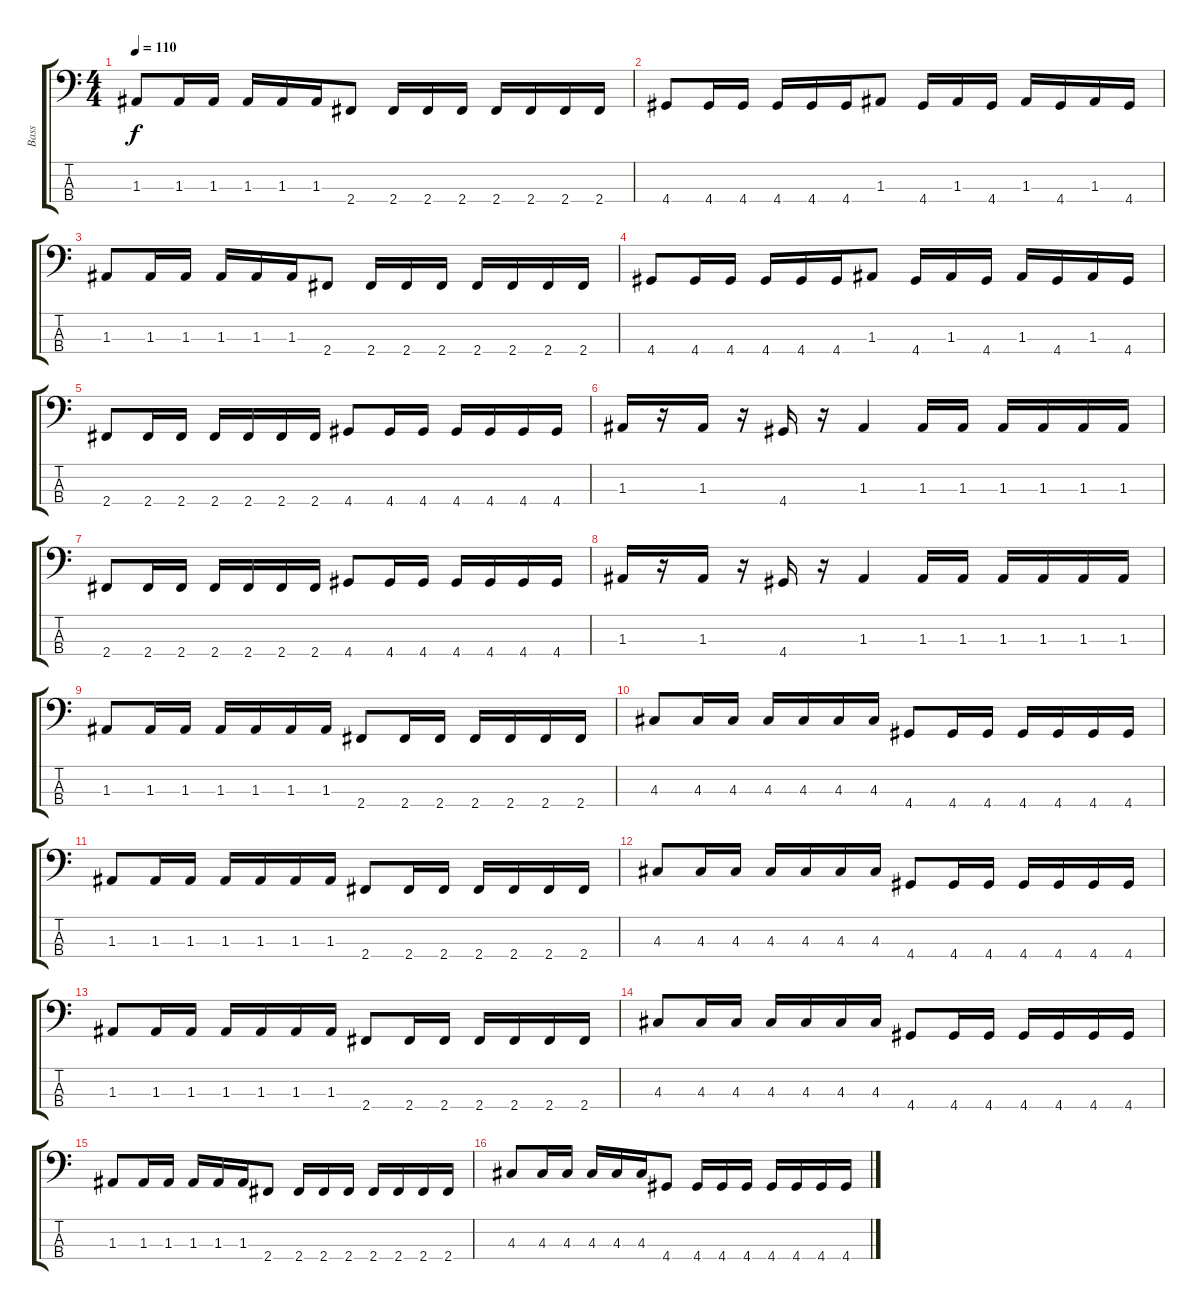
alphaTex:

\track ("Bass" "Bass") {instrument electricbassfinger}
\staff {score tabs}
\tuning (G2 D2 A1 E1) {hide}
\ts (4 4)
\tempo 110
\clef f4
\ks c
1.3.8{dy f} 1.3.16 1.3.16 1.3.16 1.3.16 1.3.16 2.4.8 2.4.16 2.4.16 2.4.16 2.4.16 2.4.16 2.4.16 2.4.16 |
4.4.8 4.4.16 4.4.16 4.4.16 4.4.16 4.4.16 1.3.8 4.4.16 1.3.16 4.4.16 1.3.16 4.4.16 1.3.16 4.4.16 |
1.3.8 1.3.16 1.3.16 1.3.16 1.3.16 1.3.16 2.4.8 2.4.16 2.4.16 2.4.16 2.4.16 2.4.16 2.4.16 2.4.16 |
4.4.8 4.4.16 4.4.16 4.4.16 4.4.16 4.4.16 1.3.8 4.4.16 1.3.16 4.4.16 1.3.16 4.4.16 1.3.16 4.4.16 |
2.4.8 2.4.16 2.4.16 2.4.16 2.4.16 2.4.16 2.4.16 4.4.8 4.4.16 4.4.16 4.4.16 4.4.16 4.4.16 4.4.16 |
1.3.16 r.16 1.3.16 r.16 4.4.16 r.16 1.3.4 1.3.16 1.3.16 1.3.16 1.3.16 1.3.16 1.3.16 |
2.4.8 2.4.16 2.4.16 2.4.16 2.4.16 2.4.16 2.4.16 4.4.8 4.4.16 4.4.16 4.4.16 4.4.16 4.4.16 4.4.16 |
1.3.16 r.16 1.3.16 r.16 4.4.16 r.16 1.3.4 1.3.16 1.3.16 1.3.16 1.3.16 1.3.16 1.3.16 |
1.3.8 1.3.16 1.3.16 1.3.16 1.3.16 1.3.16 1.3.16 2.4.8 2.4.16 2.4.16 2.4.16 2.4.16 2.4.16 2.4.16 |
4.3.8 4.3.16 4.3.16 4.3.16 4.3.16 4.3.16 4.3.16 4.4.8 4.4.16 4.4.16 4.4.16 4.4.16 4.4.16 4.4.16 |
1.3.8 1.3.16 1.3.16 1.3.16 1.3.16 1.3.16 1.3.16 2.4.8 2.4.16 2.4.16 2.4.16 2.4.16 2.4.16 2.4.16 |
4.3.8 4.3.16 4.3.16 4.3.16 4.3.16 4.3.16 4.3.16 4.4.8 4.4.16 4.4.16 4.4.16 4.4.16 4.4.16 4.4.16 |
1.3.8 1.3.16 1.3.16 1.3.16 1.3.16 1.3.16 1.3.16 2.4.8 2.4.16 2.4.16 2.4.16 2.4.16 2.4.16 2.4.16 |
4.3.8 4.3.16 4.3.16 4.3.16 4.3.16 4.3.16 4.3.16 4.4.8 4.4.16 4.4.16 4.4.16 4.4.16 4.4.16 4.4.16 |
1.3.8 1.3.16 1.3.16 1.3.16 1.3.16 1.3.16 2.4.8 2.4.16 2.4.16 2.4.16 2.4.16 2.4.16 2.4.16 2.4.16 |
4.3.8 4.3.16 4.3.16 4.3.16 4.3.16 4.3.16 4.4.8 4.4.16 4.4.16 4.4.16 4.4.16 4.4.16 4.4.16 4.4.16
